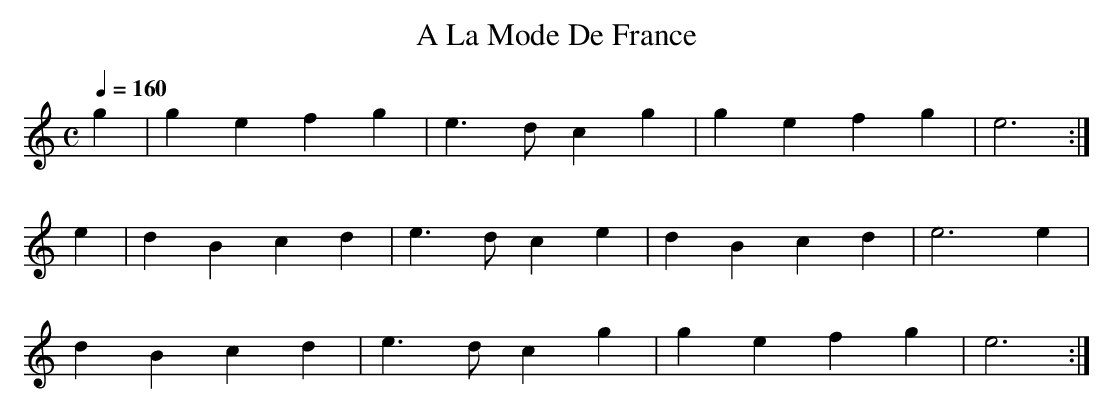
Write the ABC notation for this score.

X:1
T:A La Mode De France
M:C
L:1/4
Q:1/4=160
K:Cmaj clef=treble
g | g e f g | e>d c g | g e f g | e3 :|
e | d B c d | e>d c e | d B c d | e3 e |
d B c d | e>d c g | g e f g | e3 :|
